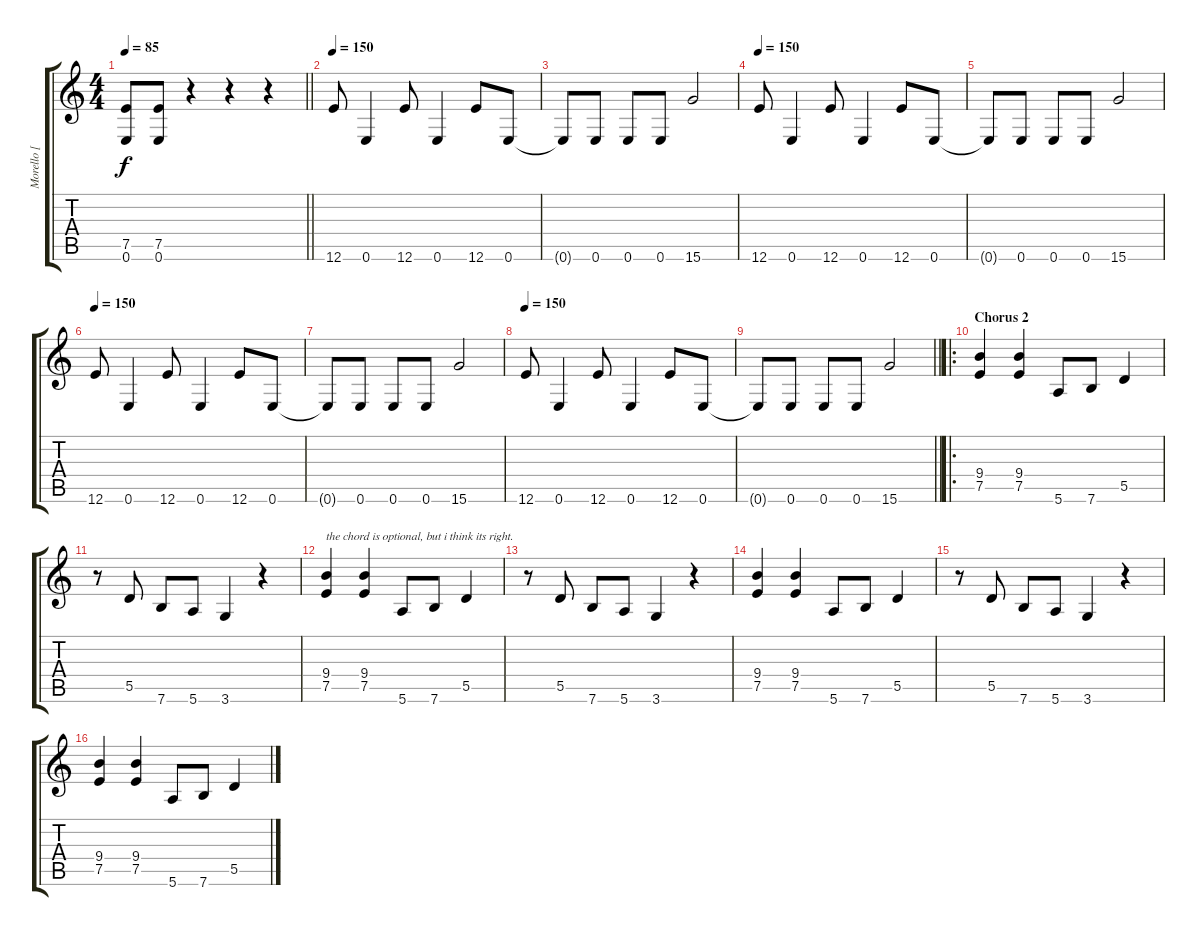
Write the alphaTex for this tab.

\track ("Morello [ Guitar ]" "Morello [ ") {instrument overdrivenguitar}
\staff {score tabs}
\tuning (E4 B3 G3 D3 A2 E2) {hide}
\ts (4 4)
\tempo 85
\clef g2
\barLineRight lightlight
\ks c
(7.5 0.6).8{dy f} (7.5 0.6).8 r.4 r.4 r.4 |
\section ("" "")
\tempo 150
12.6.8 0.6.4 12.6.8 0.6.4 12.6.8 0.6.8 |
0.6{t}.8 0.6.8 0.6.8 0.6.8 15.6.2 |
\tempo 150
12.6.8 0.6.4 12.6.8 0.6.4 12.6.8 0.6.8 |
0.6{t}.8 0.6.8 0.6.8 0.6.8 15.6.2 |
\tempo 150
12.6.8 0.6.4 12.6.8 0.6.4 12.6.8 0.6.8 |
0.6{t}.8 0.6.8 0.6.8 0.6.8 15.6.2 |
\tempo 150
12.6.8 0.6.4 12.6.8 0.6.4 12.6.8 0.6.8 |
\barLineRight lightlight
0.6{t}.8 0.6.8 0.6.8 0.6.8 15.6.2 |
\ro
\section ("" "Chorus 2")
(9.4 7.5).4 (9.4 7.5).4 5.6.8 7.6.8 5.5.4 |
r.8 5.5.8 7.6.8 5.6.8 3.6.4 r.4 |
(9.4 7.5).4{txt "the chord is optional, but i think its right."} (9.4 7.5).4 5.6.8 7.6.8 5.5.4 |
r.8 5.5.8 7.6.8 5.6.8 3.6.4 r.4 |
(9.4 7.5).4 (9.4 7.5).4 5.6.8 7.6.8 5.5.4 |
r.8 5.5.8 7.6.8 5.6.8 3.6.4 r.4 |
(9.4 7.5).4 (9.4 7.5).4 5.6.8 7.6.8 5.5.4
